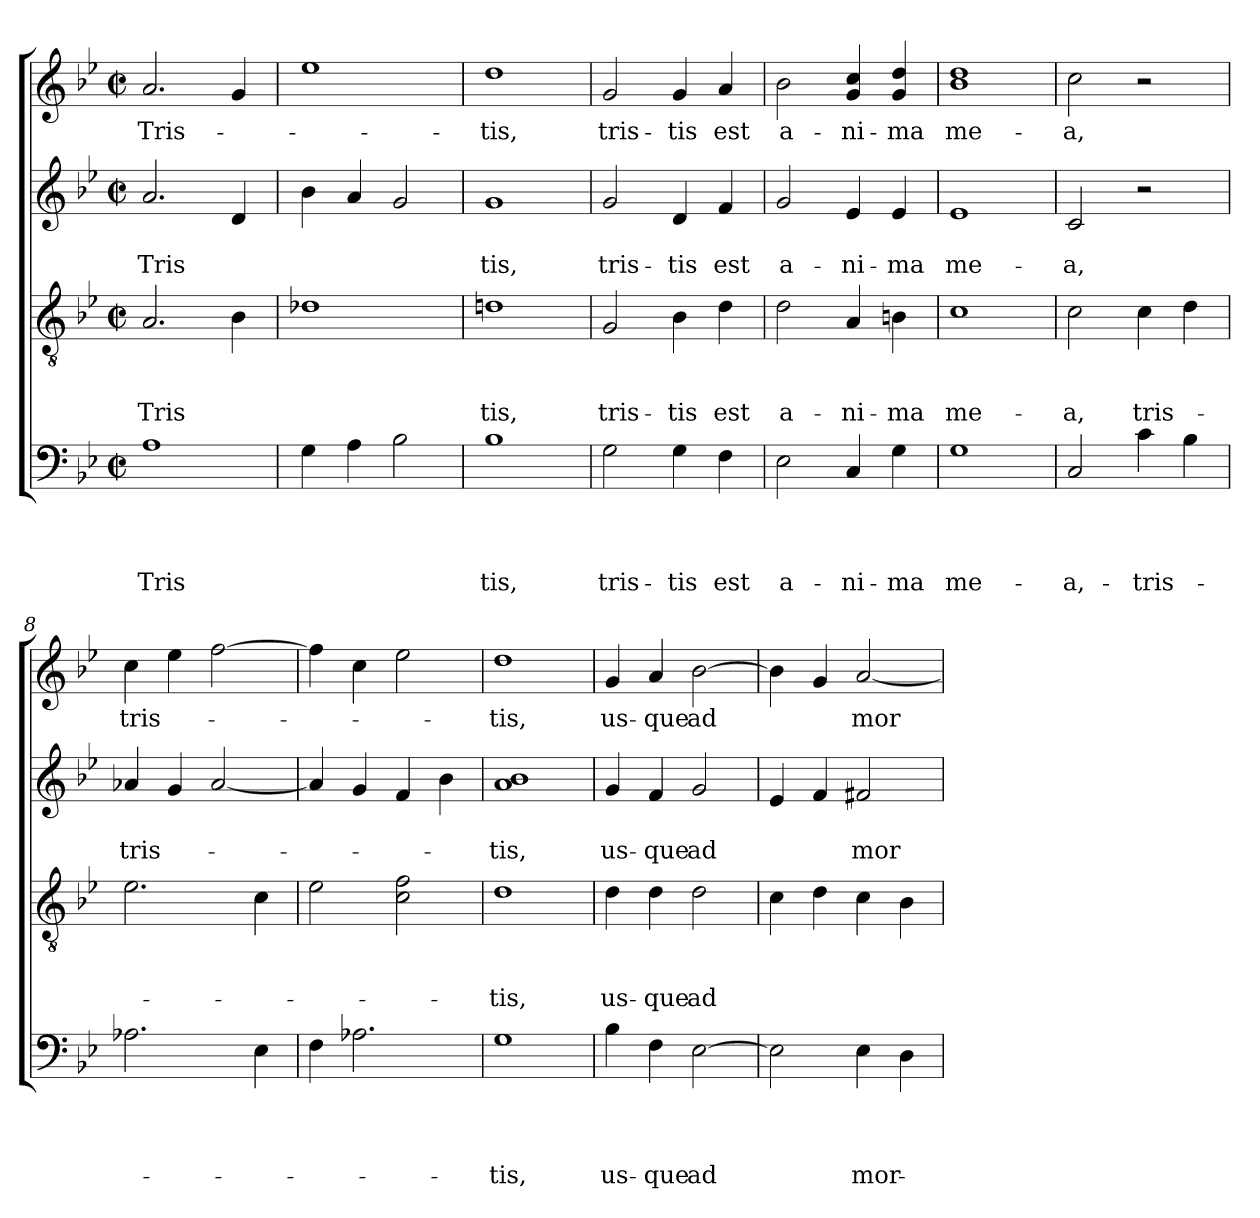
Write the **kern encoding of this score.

**kern	**text	**text	**text	**text	**kern	**text	**text	**text	**kern	**text	**text	**kern	**text
*part4	*part4	*part4	*part4	*part4	*part3	*part3	*part3	*part3	*part2	*part2	*part2	*part1	*part1
*staff4	*staff4	*staff4	*staff4	*staff4	*staff3	*staff3	*staff3	*staff3	*staff2	*staff2	*staff2	*staff1	*staff1
*clefF4	*	*	*	*	*clefGv2	*	*	*	*clefG2	*	*	*clefG2	*
*k[b-e-]	*	*	*	*	*k[b-e-]	*	*	*	*k[b-e-]	*	*	*k[b-e-]	*
*B-:	*	*	*	*	*B-:	*	*	*	*B-:	*	*	*B-:	*
*M2/2	*	*	*	*	*M2/2	*	*	*	*M2/2	*	*	*M2/2	*
*met(c|)	*	*	*	*	*met(c|)	*	*	*	*met(c|)	*	*	*met(c|)	*
=1	=1	=1	=1	=1	=1	=1	=1	=1	=1	=1	=1	=1	=1
!	!	!	!	!LO:LY:b	!	!	!	!LO:LY:b	!	!	!LO:LY:b	!	!LO:LY:b
1A	.	.	.	Tris	2.A/	.	.	Tris	2.a/	.	Tris	2.a/	Tris-
.	.	.	.	.	4B-\	.	.	.	4d/	.	.	4g/	.
=2	=2	=2	=2	=2	=2	=2	=2	=2	=2	=2	=2	=2	=2
4G\	.	.	.	.	1d-X	.	.	.	4b-\	.	.	1ee-	.
4A\	.	.	.	.	.	.	.	.	4a/	.	.	.	.
2B-\	.	.	.	.	.	.	.	.	2g/	.	.	.	.
=3	=3	=3	=3	=3	=3	=3	=3	=3	=3	=3	=3	=3	=3
!	!	!	!	!LO:LY:b	!	!	!	!LO:LY:b	!	!	!LO:LY:b	!	!LO:LY:b
1B-	.	.	.	tis,	1dn	.	.	tis,	1g	.	tis,	1dd	-tis,
=4	=4	=4	=4	=4	=4	=4	=4	=4	=4	=4	=4	=4	=4
!	!	!	!	!LO:LY:b	!	!	!	!LO:LY:b	!	!	!LO:LY:b	!	!LO:LY:b
2G\	.	.	.	tris-	2G/	.	.	tris-	2g/	.	tris-	2g/	tris-
!	!	!	!	!LO:LY:b	!	!	!	!LO:LY:b	!	!	!LO:LY:b	!	!LO:LY:b
4G\	.	.	.	-tis	4B-\	.	.	-tis	4d/	.	-tis	4g/	-tis
!	!	!	!	!LO:LY:b	!	!	!	!LO:LY:b	!	!	!LO:LY:b	!	!LO:LY:b
4F\	.	.	.	est	4d\	.	.	est	4f/	.	est	4a/	est
=5	=5	=5	=5	=5	=5	=5	=5	=5	=5	=5	=5	=5	=5
!	!	!	!	!LO:LY:b:rj	!	!	!	!LO:LY:b:rj	!	!	!LO:LY:b:rj	!	!LO:LY:b:rj
2E-\	.	.	.	a-	2d\	.	.	a-	2g/	.	a-	2b-\	a-
!	!	!	!	!LO:LY:b:rj	!	!	!	!LO:LY:b:rj	!	!	!LO:LY:b:rj	!	!LO:LY:b:rj
4C/	.	.	.	-ni-	4A/	.	.	-ni-	4e-/	.	-ni-	4g/ 4cc/	-ni-
!	!	!	!	!LO:LY:b	!	!	!	!LO:LY:b	!	!	!LO:LY:b	!	!LO:LY:b
4G\	.	.	.	-ma	4Bn\	.	.	-ma	4e-/	.	-ma	4g/ 4dd/	-ma
!!LO:LB:g=z
=6	=6	=6	=6	=6	=6	=6	=6	=6	=6	=6	=6	=6	=6
!	!	!	!	!LO:LY:b	!	!	!	!LO:LY:b	!	!	!LO:LY:b	!	!LO:LY:b
1G	.	.	.	me-	1c	.	.	me-	1e-	.	me-	1b- 1dd	me-
=7	=7	=7	=7	=7	=7	=7	=7	=7	=7	=7	=7	=7	=7
!	!	!	!	!LO:LY:b:rj	!	!	!	!LO:LY:b:rj	!	!	!LO:LY:b:rj	!	!LO:LY:b:rj
2C/	.	.	.	-a,-	2c\	.	.	-a,	2c/	.	-a,	2cc\	-a,
!	!	!	!	!LO:LY:b	!	!	!	!LO:LY:b	!	!	!	!	!
4c\	.	.	.	-tris-	4c\	.	.	tris-	2r	.	.	2r	.
4B-\	.	.	.	.	4d\	.	.	.	.	.	.	.	.
=8	=8	=8	=8	=8	=8	=8	=8	=8	=8	=8	=8	=8	=8
!	!	!	!	!	!	!	!	!	!	!	!LO:LY:b	!	!LO:LY:b
2.A-X\	.	.	.	.	2.e-\	.	.	.	4a-X/	.	tris-	4cc\	tris-
.	.	.	.	.	.	.	.	.	4g/	.	.	4ee-\	.
.	.	.	.	.	.	.	.	.	[<2a-/	.	.	[>2ff\	.
4E-\	.	.	.	.	4c\	.	.	.	.	.	.	.	.
=9	=9	=9	=9	=9	=9	=9	=9	=9	=9	=9	=9	=9	=9
4F\	.	.	.	.	2e-\	.	.	.	4a-/]	.	.	4ff\]	.
2.A-X\	.	.	.	.	.	.	.	.	4g/	.	.	4cc\	.
.	.	.	.	.	2c\ 2f\	.	.	.	4f/	.	.	2ee-\	.
.	.	.	.	.	.	.	.	.	4b-\	.	.	.	.
=10	=10	=10	=10	=10	=10	=10	=10	=10	=10	=10	=10	=10	=10
!	!	!	!	!LO:LY:b	!	!	!	!LO:LY:b	!	!	!LO:LY:b	!	!LO:LY:b
1G	.	.	.	-tis,	1d	.	.	-tis,	1a 1b-	.	-tis,	1dd	-tis,
!!LO:LB:g=z
=11	=11	=11	=11	=11	=11	=11	=11	=11	=11	=11	=11	=11	=11
!	!	!	!	!LO:LY:b	!	!	!	!LO:LY:b	!	!	!LO:LY:b	!	!LO:LY:b
4B-\	.	.	.	us-	4d\	.	.	us-	4g/	.	us-	4g/	us-
!	!	!	!	!LO:LY:b	!	!	!	!LO:LY:b	!	!	!LO:LY:b	!	!LO:LY:b
4F\	.	.	.	-que	4d\	.	.	-que	4f/	.	-que	4a/	-que
!	!	!	!	!LO:LY:b	!	!	!	!LO:LY:b	!	!	!LO:LY:b	!	!LO:LY:b
[>2E-\	.	.	.	ad	2d\	.	.	ad	2g/	.	ad	[>2b-\	ad
=12	=12	=12	=12	=12	=12	=12	=12	=12	=12	=12	=12	=12	=12
2E-\]	.	.	.	.	4c\	.	.	.	4e-/	.	.	4b-\]	.
.	.	.	.	.	4d\	.	.	.	4f/	.	.	4g/	.
!	!	!	!	!LO:LY:b	!	!	!	!	!	!	!LO:LY:b	!	!LO:LY:b
4E-\	.	.	.	mor-	4c\	.	.	.	2f#X/	.	mor-	[>2a/	mor-
4D\	.	.	.	.	4B-\	.	.	.	.	.	.	.	.
=	=	=	=	=	=	=	=	=	=	=	=	=	=
*-	*-	*-	*-	*-	*-	*-	*-	*-	*-	*-	*-	*-	*-
